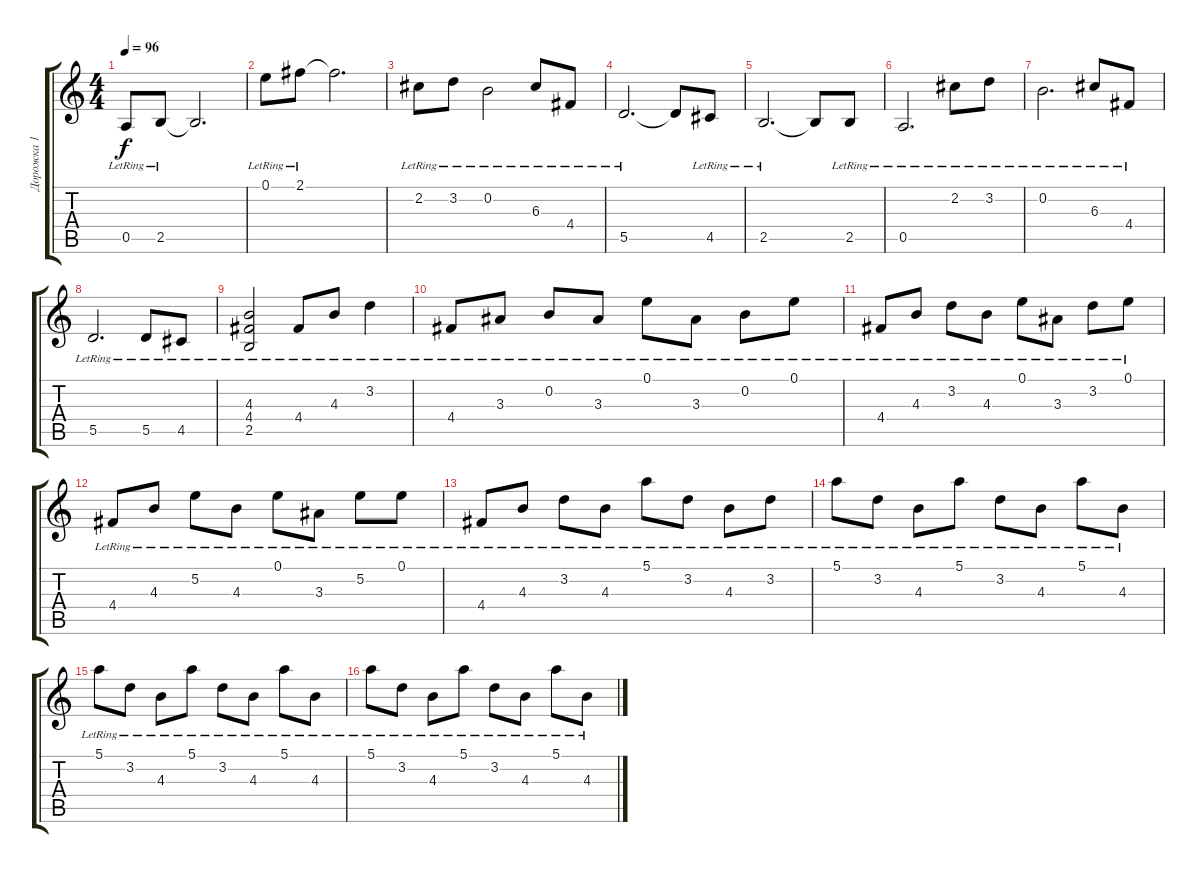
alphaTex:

\track ("Дорожка 1" "Дорожка 1") {solo instrument acousticguitarsteel}
\staff {score tabs}
\tuning (E4 B3 G3 D3 A2 E2) {hide}
\ts (4 4)
\tempo 96
\clef g2
\ks c
0.5{lr}.8{dy f} 2.5{lr}.8 2.5{t}.2{d} |
0.1{lr}.8 2.1{lr}.8 2.1{t}.2{d} |
2.2{lr}.8 3.2{lr}.8 0.2{lr}.2 6.3{lr}.8 4.4{lr}.8 |
5.5{lr}.2{d} 5.5{t}.8 4.5{lr}.8 |
2.5{lr}.2{d} 2.5{t}.8 2.5{lr}.8 |
0.5{lr}.2{d} 2.2{lr}.8 3.2{lr}.8 |
0.2{lr}.2{d} 6.3{lr}.8 4.4{lr}.8 |
5.5{lr}.2{d} 5.5{lr}.8 4.5{lr}.8 |
(4.3{lr} 4.4{lr} 2.5{lr}).2 4.4{lr}.8 4.3{lr}.8 3.2{lr}.4 |
4.4{lr}.8 3.3{lr}.8 0.2{lr}.8 3.3{lr}.8 0.1{lr}.8 3.3{lr}.8 0.2{lr}.8 0.1{lr}.8 |
4.4{lr}.8 4.3{lr}.8 3.2{lr}.8 4.3{lr}.8 0.1{lr}.8 3.3{lr}.8 3.2{lr}.8 0.1{lr}.8 |
4.4{lr}.8 4.3{lr}.8 5.2{lr}.8 4.3{lr}.8 0.1{lr}.8 3.3{lr}.8 5.2{lr}.8 0.1{lr}.8 |
4.4{lr}.8 4.3{lr}.8 3.2{lr}.8 4.3{lr}.8 5.1{lr}.8 3.2{lr}.8 4.3{lr}.8 3.2{lr}.8 |
5.1{lr}.8 3.2{lr}.8 4.3{lr}.8 5.1{lr}.8 3.2{lr}.8 4.3{lr}.8 5.1{lr}.8 4.3{lr}.8 |
5.1{lr}.8 3.2{lr}.8 4.3{lr}.8 5.1{lr}.8 3.2{lr}.8 4.3{lr}.8 5.1{lr}.8 4.3{lr}.8 |
5.1{lr}.8 3.2{lr}.8 4.3{lr}.8 5.1{lr}.8 3.2{lr}.8 4.3{lr}.8 5.1{lr}.8 4.3{lr}.8
